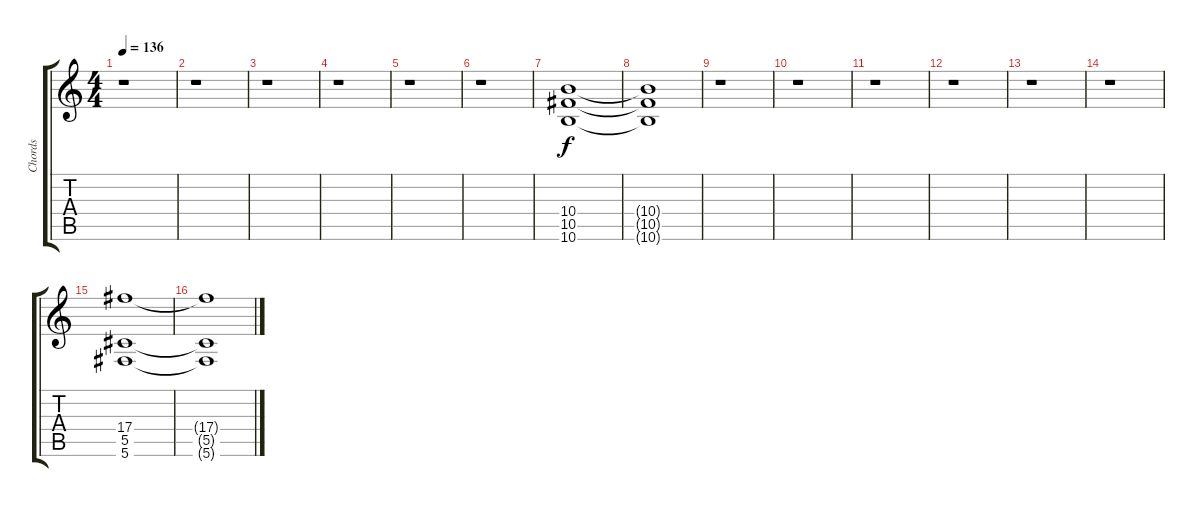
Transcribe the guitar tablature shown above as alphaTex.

\track ("Chords" "Chords") {instrument distortionguitar}
\staff {score tabs}
\tuning (Eb4 Bb3 Gb3 Db3 Ab2 Db2) {hide}
\ts (4 4)
\tempo 136
\clef g2
\ks c
r.1{dy f} |
r.1 |
r.1 |
r.1 |
r.1 |
r.1 |
(10.4 10.5 10.6).1 |
(10.4{t} 10.5{t} 10.6{t}).1 |
r.1 |
r.1 |
r.1 |
r.1 |
r.1 |
r.1 |
(17.4 5.5 5.6).1 |
(17.4{t} 5.5{t} 5.6{t}).1
